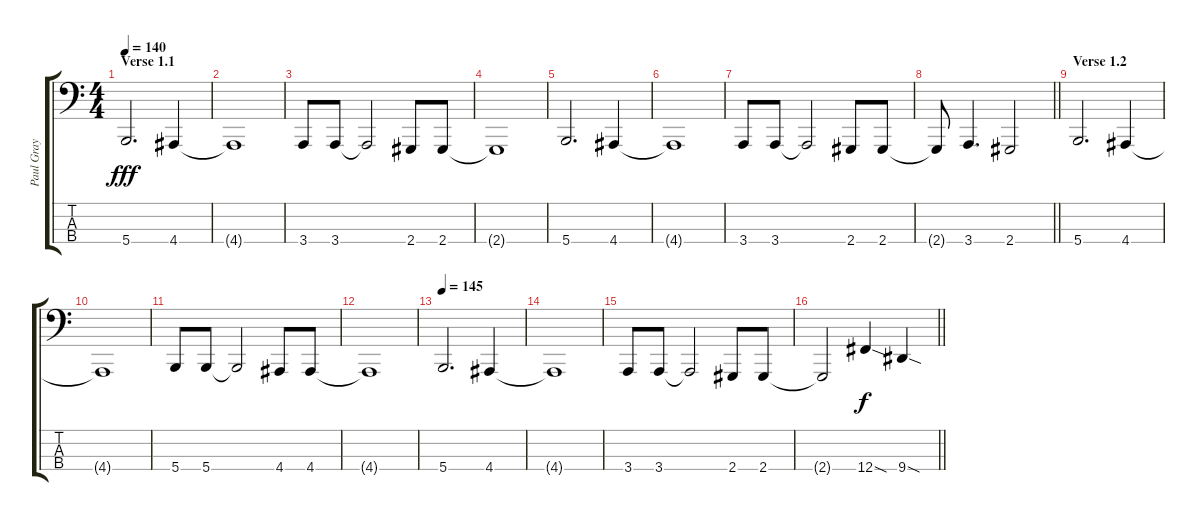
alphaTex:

\track ("Paul Gray" "Paul Gray") {instrument electricbasspick}
\staff {score tabs}
\tuning (E2 B1 Gb1 Gb0) {hide}
\ts (4 4)
\section ("" "Verse 1.1")
\tempo 140
\clef f4
\ks c
5.4.2{d dy fff} 4.4.4 |
4.4{t}.1 |
3.4.8 3.4.8 3.4{t}.2 2.4.8 2.4.8 |
2.4{t}.1 |
5.4.2{d} 4.4.4 |
4.4{t}.1 |
3.4.8 3.4.8 3.4{t}.2 2.4.8 2.4.8 |
\barLineRight lightlight
2.4{t}.8 3.4.4{d} 2.4.2 |
\section ("" "Verse 1.2")
5.4.2{d} 4.4.4 |
4.4{t}.1 |
5.4.8 5.4.8 5.4{t}.2 4.4.8 4.4.8 |
4.4{t}.1 |
\tempo 145
5.4.2{d} 4.4.4 |
4.4{t}.1 |
3.4.8 3.4.8 3.4{t}.2 2.4.8 2.4.8 |
\barLineRight lightlight
2.4{t}.2 12.4{sod}.4{dy f} 9.4{sod}.4
